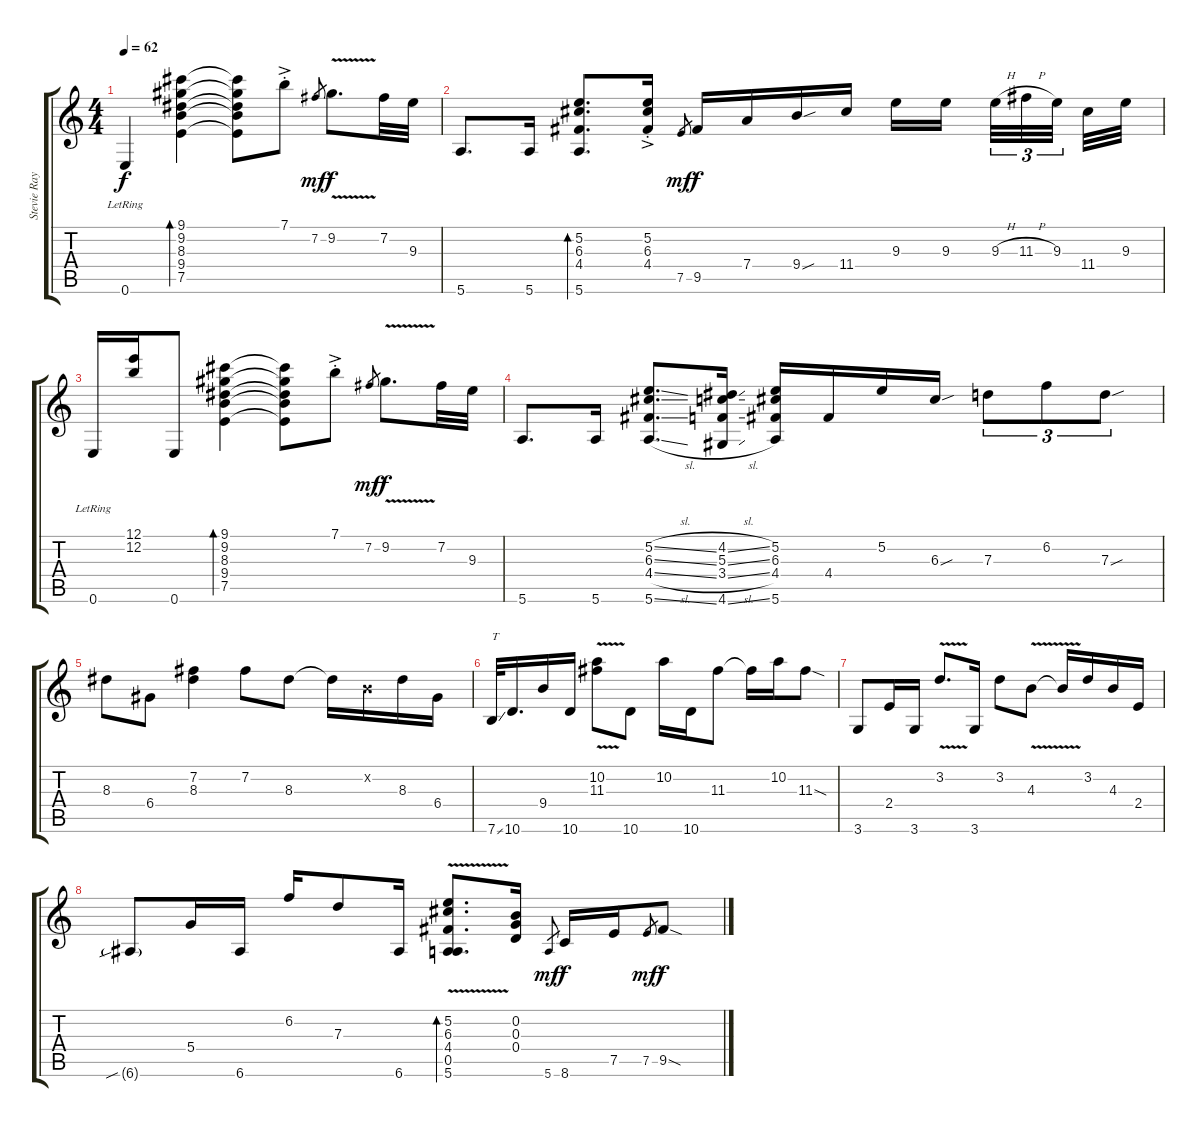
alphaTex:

\track ("Stevie Ray Vaughan" "Stevie Ray") {instrument electricguitarjazz}
\staff {score tabs}
\tuning (E4 B3 G3 D3 A2 E2) {hide}
\ts (4 4)
\tempo 62
\clef g2
\ks c
0.6{lr}.4{dy f} (9.1 9.2 8.3 9.4 7.5).4{bd 30} (9.1{t} 9.2{t} 8.3{t} 9.4{t} 7.5{t}).8 7.1{ac st}.8 7.2.8{gr dy mf} 9.2{v}.8{d dy f} 7.2.32 9.3.32 |
5.6.8{d} 5.6.16 (5.2 6.3 4.4 5.6).8{d bd 60} (5.2{ac st} 6.3{ac st} 4.4{ac st}).16 7.5.8{gr dy mf} 9.5.16{dy f} 7.4.16 9.4{sou}.16 11.4.16 9.3.16 9.3.16 9.3{h}.32{tu (3 2)} 11.3{h}.32{tu (3 2)} 9.3.32{tu (3 2)} 11.4.32 9.3.32 |
0.6{lr}.16 (12.1 12.2).16 0.6.8 (9.1 9.2 8.3 9.4 7.5).4{bd 30} (9.1{t} 9.2{t} 8.3{t} 9.4{t} 7.5{t}).8 7.1{ac st}.8 7.2.8{gr dy mf} 9.2{v}.8{d dy f} 7.2.32 9.3.32 |
5.6.8{d} 5.6.16 (5.2{sl} 6.3{sl} 4.4{sl} 5.6{sl}).8{d} (4.2{sl} 5.3{sl} 3.4{sl} 4.6{sl}).16 (5.2 6.3 4.4 5.6).16 4.4.16 5.2.16 6.3{sou}.16 7.3.8{tu (3 2)} 6.2.8{tu (3 2)} 7.3{sou}.8{tu (3 2)} |
8.3.8 6.4.8 (7.2 8.3).4 7.2.8 8.3.8 8.3{t}.16 0.2{x}.16 8.3.16 6.4.16 |
7.6{ss}.32{txt "T"} 10.6.16{d} 9.4.16 10.6.16 (10.2{v} 11.3{v}).8 10.6.8 10.2.16 10.6.16 11.3.8 11.3{t}.16 10.2.16 11.3{sod}.8 |
3.6.8 2.4.16 3.6.16 3.2{v}.8{d} 3.6.16 3.2.8 4.3{v}.8 4.3{v t}.16 3.2.16 4.3.16 2.4.16 |
6.6{sib g}.8 5.4.16 6.6.16 6.2.16 7.3.8 6.6.16 (5.2{v} 6.3{v} 4.4{v} 0.5{v} 5.6{v}).8{d bd 30} (0.2 0.3 0.4).16 5.6.8{gr dy mf} 8.6.16{dy f} 7.5.16 7.5.8{gr dy mf} 9.5{sod}.8{dy f}
